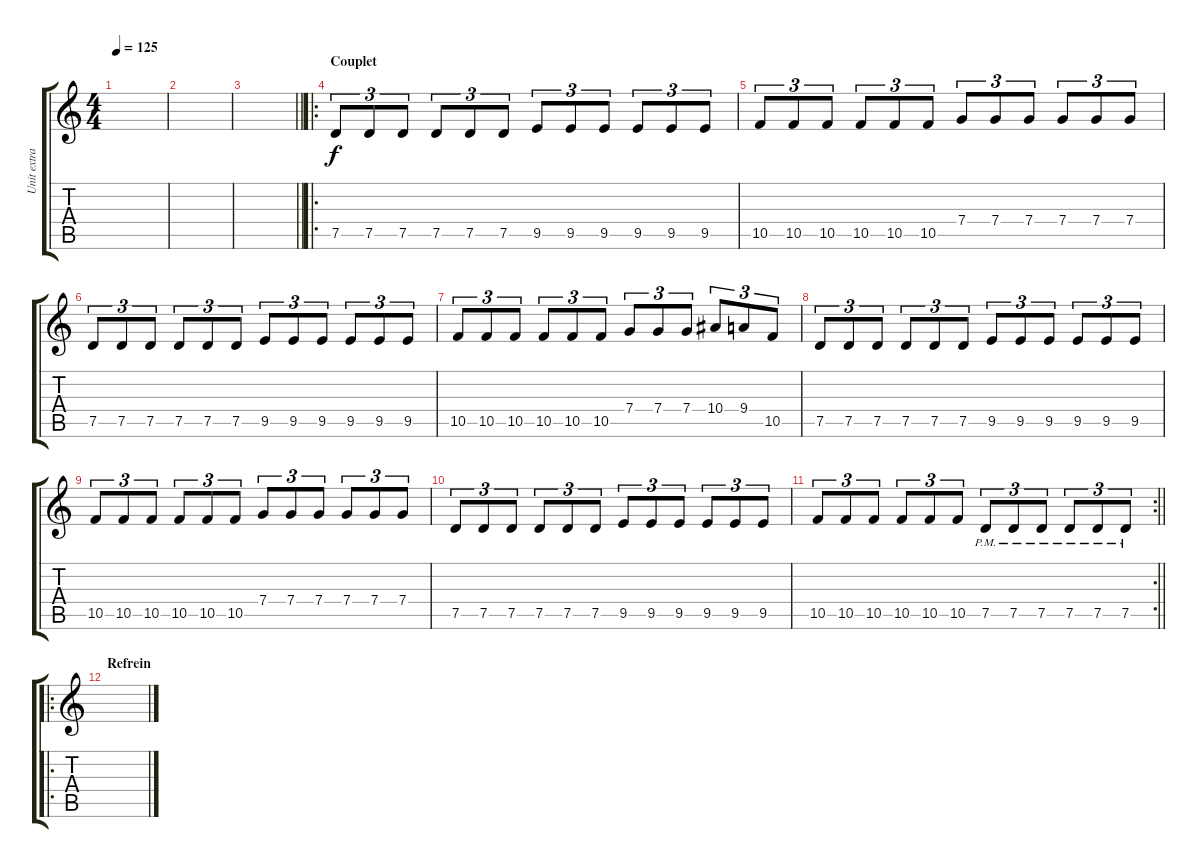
\track ("Unit extra" "Unit extra") {instrument overdrivenguitar}
\staff {score tabs}
\tuning (D4 A3 F3 C3 G2 D2) {hide}
\ts (4 4)
\tempo 125
\clef g2
\ks c
|
|
\barLineRight lightlight
|
\ro
\section ("" "Couplet")
7.5.8{tu (3 2)} 7.5.8{tu (3 2)} 7.5.8{tu (3 2)} 7.5.8{tu (3 2)} 7.5.8{tu (3 2)} 7.5.8{tu (3 2)} 9.5.8{tu (3 2)} 9.5.8{tu (3 2)} 9.5.8{tu (3 2)} 9.5.8{tu (3 2)} 9.5.8{tu (3 2)} 9.5.8{tu (3 2)} |
10.5.8{tu (3 2)} 10.5.8{tu (3 2)} 10.5.8{tu (3 2)} 10.5.8{tu (3 2)} 10.5.8{tu (3 2)} 10.5.8{tu (3 2)} 7.4.8{tu (3 2)} 7.4.8{tu (3 2)} 7.4.8{tu (3 2)} 7.4.8{tu (3 2)} 7.4.8{tu (3 2)} 7.4.8{tu (3 2)} |
7.5.8{tu (3 2)} 7.5.8{tu (3 2)} 7.5.8{tu (3 2)} 7.5.8{tu (3 2)} 7.5.8{tu (3 2)} 7.5.8{tu (3 2)} 9.5.8{tu (3 2)} 9.5.8{tu (3 2)} 9.5.8{tu (3 2)} 9.5.8{tu (3 2)} 9.5.8{tu (3 2)} 9.5.8{tu (3 2)} |
10.5.8{tu (3 2)} 10.5.8{tu (3 2)} 10.5.8{tu (3 2)} 10.5.8{tu (3 2)} 10.5.8{tu (3 2)} 10.5.8{tu (3 2)} 7.4.8{tu (3 2)} 7.4.8{tu (3 2)} 7.4.8{tu (3 2)} 10.4.8{tu (3 2)} 9.4.8{tu (3 2)} 10.5.8{tu (3 2)} |
7.5.8{tu (3 2)} 7.5.8{tu (3 2)} 7.5.8{tu (3 2)} 7.5.8{tu (3 2)} 7.5.8{tu (3 2)} 7.5.8{tu (3 2)} 9.5.8{tu (3 2)} 9.5.8{tu (3 2)} 9.5.8{tu (3 2)} 9.5.8{tu (3 2)} 9.5.8{tu (3 2)} 9.5.8{tu (3 2)} |
10.5.8{tu (3 2)} 10.5.8{tu (3 2)} 10.5.8{tu (3 2)} 10.5.8{tu (3 2)} 10.5.8{tu (3 2)} 10.5.8{tu (3 2)} 7.4.8{tu (3 2)} 7.4.8{tu (3 2)} 7.4.8{tu (3 2)} 7.4.8{tu (3 2)} 7.4.8{tu (3 2)} 7.4.8{tu (3 2)} |
7.5.8{tu (3 2)} 7.5.8{tu (3 2)} 7.5.8{tu (3 2)} 7.5.8{tu (3 2)} 7.5.8{tu (3 2)} 7.5.8{tu (3 2)} 9.5.8{tu (3 2)} 9.5.8{tu (3 2)} 9.5.8{tu (3 2)} 9.5.8{tu (3 2)} 9.5.8{tu (3 2)} 9.5.8{tu (3 2)} |
\rc 2
\barLineRight lightlight
10.5.8{tu (3 2)} 10.5.8{tu (3 2)} 10.5.8{tu (3 2)} 10.5.8{tu (3 2)} 10.5.8{tu (3 2)} 10.5.8{tu (3 2)} 7.5{pm}.8{tu (3 2)} 7.5{pm}.8{tu (3 2)} 7.5{pm}.8{tu (3 2)} 7.5{pm}.8{tu (3 2)} 7.5{pm}.8{tu (3 2)} 7.5{pm}.8{tu (3 2)} |
\ro
\section ("" "Refrein")
